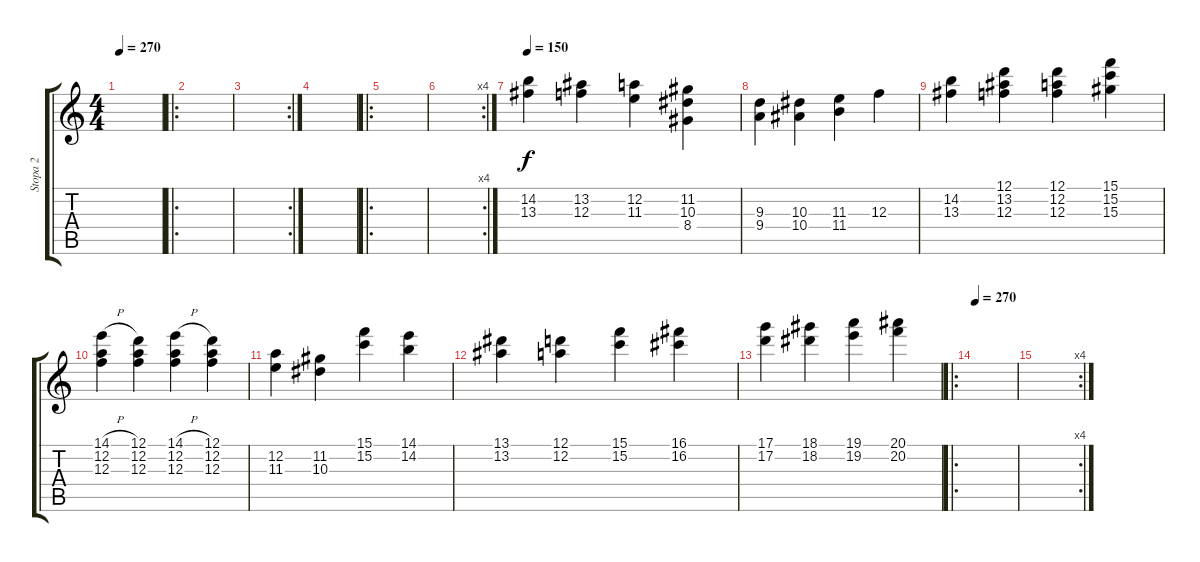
\track ("Stopa 2" "Stopa 2") {instrument electricguitarjazz}
\staff {score tabs}
\tuning (D4 A3 F3 C3 G2 C2) {hide}
\ts (4 4)
\tempo 270
\clef g2
\ks c
|
\ro
|
\rc 2
|
|
\ro
|
\rc 4
|
\tempo 150
(14.2 13.3).4 (13.2 12.3).4 (12.2 11.3).4 (11.2 10.3 8.4).4 |
(9.3 9.4).4 (10.3 10.4).4 (11.3 11.4).4 12.3.4 |
(14.2 13.3).4 (12.1 13.2 12.3).4 (12.1 12.2 12.3).4 (15.1 15.2 15.3).4 |
(14.1{h} 12.2 12.3).4 (12.1 12.2 12.3).4 (14.1{h} 12.2 12.3).4 (12.1 12.2 12.3).4 |
(12.2 11.3).4 (11.2 10.3).4 (15.1 15.2).4 (14.1 14.2).4 |
(13.1 13.2).4 (12.1 12.2).4 (15.1 15.2).4 (16.1 16.2).4 |
(17.1 17.2).4 (18.1 18.2).4 (19.1 19.2).4 (20.1 20.2).4 |
\ro
\tempo 270
|
\rc 4
